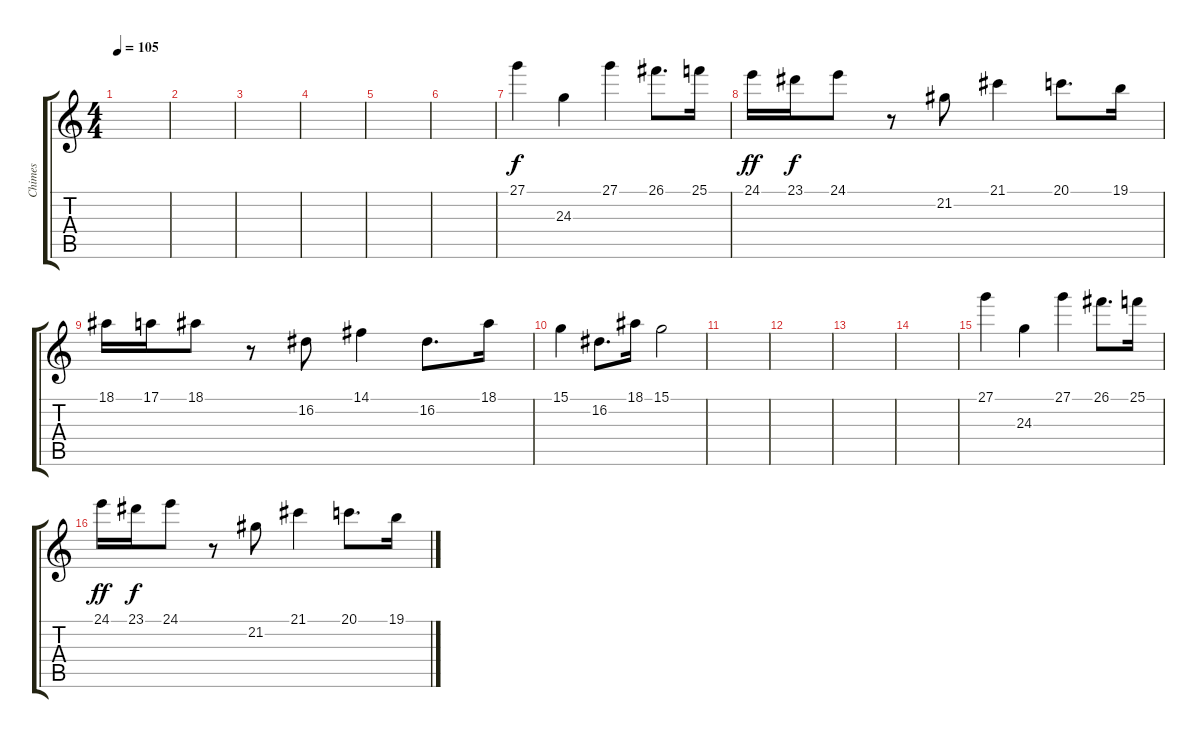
\track ("Chimes" "Chimes") {instrument glockenspiel}
\staff {score tabs}
\tuning (E4 B3 G3 D3 A2 E2) {hide}
\ts (4 4)
\tempo 105
\clef g2
\ks c
|
|
|
|
|
|
27.1.4{dy f} 24.3.4 27.1.4 26.1.8{d} 25.1.16 |
24.1.16{dy ff} 23.1.16{dy f} 24.1.8 r.8 21.2.8 21.1.4 20.1.8{d} 19.1.16 |
18.1.16 17.1.16 18.1.8 r.8 16.2.8 14.1.4 16.2.8{d} 18.1.16 |
15.1.4 16.2.8{d} 18.1.16 15.1.2 |
|
|
|
|
27.1.4 24.3.4 27.1.4 26.1.8{d} 25.1.16 |
24.1.16{dy ff} 23.1.16{dy f} 24.1.8 r.8 21.2.8 21.1.4 20.1.8{d} 19.1.16
